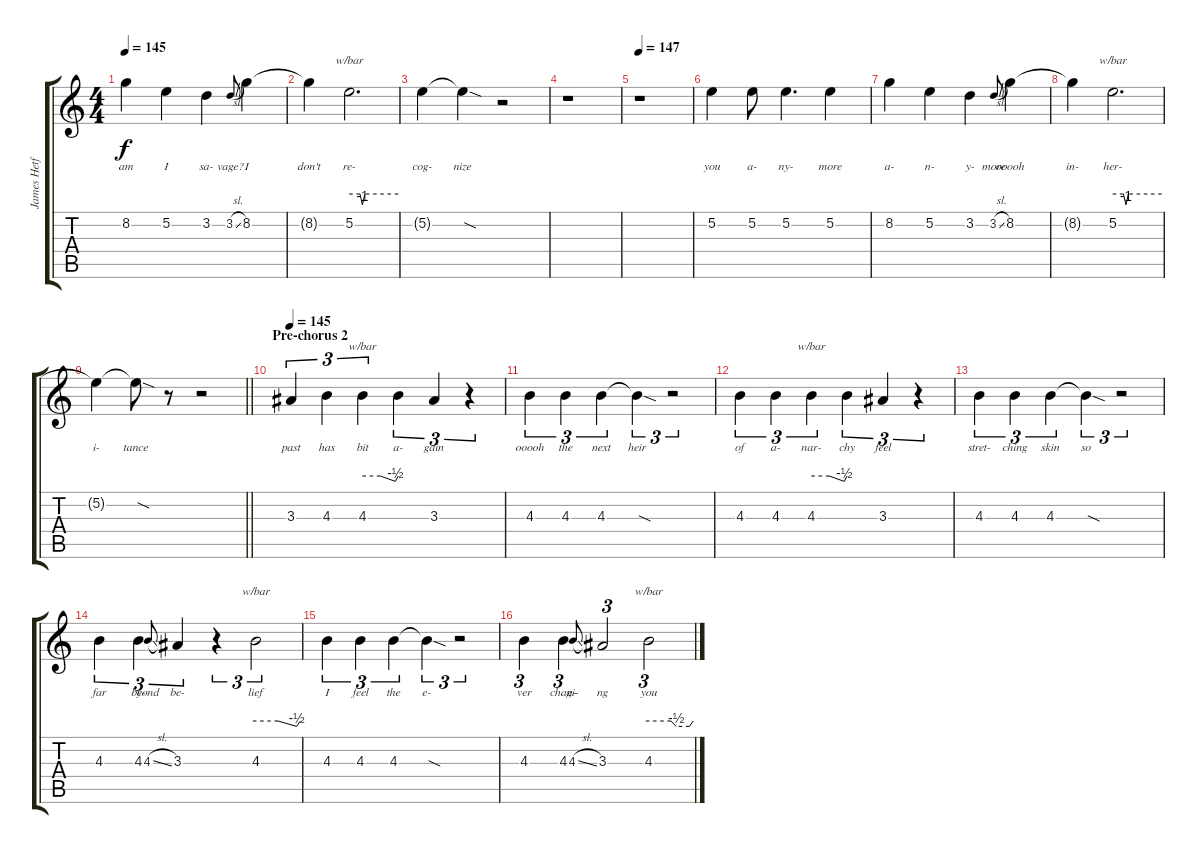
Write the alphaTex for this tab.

\track ("James Hetfield (Vocals)" "James Hetf") {instrument overdrivenguitar}
\staff {score tabs}
\tuning (E4 B3 G3 D3 A2 E2) {hide}
\ts (4 4)
\tempo 145
\clef g2
\ks c
8.2.4{lyrics (0 "am") lyrics (1 "") lyrics (2 "") lyrics (3 "") lyrics (4 "") dy f} 5.2.4{lyrics (0 "I") lyrics (1 "") lyrics (2 "") lyrics (3 "") lyrics (4 "")} 3.2.4{lyrics (0 "sa-") lyrics (1 "") lyrics (2 "") lyrics (3 "") lyrics (4 "")} 3.2{sl}.8{lyrics (0 "vage?") lyrics (1 "") lyrics (2 "") lyrics (3 "") lyrics (4 "") gr onbeat} 8.2.4{lyrics (0 "I") lyrics (1 "") lyrics (2 "") lyrics (3 "") lyrics (4 "")} |
8.2{t}.4{lyrics (0 "don't") lyrics (1 "") lyrics (2 "") lyrics (3 "") lyrics (4 "")} 5.2.2{d tbe (custom default 0 0 13 0 16 -4 19 0 60 0) lyrics (0 "re-") lyrics (1 "") lyrics (2 "") lyrics (3 "") lyrics (4 "")} |
5.2{t}.4{lyrics (0 "cog-") lyrics (1 "") lyrics (2 "") lyrics (3 "") lyrics (4 "")} 5.2{sod t}.4{lyrics (0 "nize") lyrics (1 "") lyrics (2 "") lyrics (3 "") lyrics (4 "")} r.2 |
r.1 |
\tempo 147
r.1 |
5.2.4{lyrics (0 "you") lyrics (1 "") lyrics (2 "") lyrics (3 "") lyrics (4 "")} 5.2.8{lyrics (0 "a-") lyrics (1 "") lyrics (2 "") lyrics (3 "") lyrics (4 "")} 5.2.4{d lyrics (0 "ny-") lyrics (1 "") lyrics (2 "") lyrics (3 "") lyrics (4 "")} 5.2.4{lyrics (0 "more") lyrics (1 "") lyrics (2 "") lyrics (3 "") lyrics (4 "")} |
8.2.4{lyrics (0 "a-") lyrics (1 "") lyrics (2 "") lyrics (3 "") lyrics (4 "")} 5.2.4{lyrics (0 "n-") lyrics (1 "") lyrics (2 "") lyrics (3 "") lyrics (4 "")} 3.2.4{lyrics (0 "y-") lyrics (1 "") lyrics (2 "") lyrics (3 "") lyrics (4 "")} 3.2{sl}.8{lyrics (0 "more") lyrics (1 "") lyrics (2 "") lyrics (3 "") lyrics (4 "") gr onbeat} 8.2.4{lyrics (0 "ooooh") lyrics (1 "") lyrics (2 "") lyrics (3 "") lyrics (4 "")} |
8.2{t}.4{lyrics (0 "in-") lyrics (1 "") lyrics (2 "") lyrics (3 "") lyrics (4 "")} 5.2.2{d tbe (custom default 0 0 13 0 16 -4 19 0 60 0) lyrics (0 "her-") lyrics (1 "") lyrics (2 "") lyrics (3 "") lyrics (4 "")} |
\barLineRight lightlight
5.2{t}.4{lyrics (0 "i-") lyrics (1 "") lyrics (2 "") lyrics (3 "") lyrics (4 "")} 5.2{sod t}.8{lyrics (0 "tance") lyrics (1 "") lyrics (2 "") lyrics (3 "") lyrics (4 "")} r.8 r.2 |
\section ("" "Pre-chorus 2")
\tempo 145
3.3.4{tu (3 2) lyrics (0 "past") lyrics (1 "") lyrics (2 "") lyrics (3 "") lyrics (4 "") volume 14} 4.3.4{tu (3 2) lyrics (0 "has") lyrics (1 "") lyrics (2 "") lyrics (3 "") lyrics (4 "")} 4.3.4{tu (3 2) tbe (custom default 0 0 30 0 55 -2 60 0) lyrics (0 "bit") lyrics (1 "") lyrics (2 "") lyrics (3 "") lyrics (4 "")} 4.3{t}.4{tu (3 2) lyrics (0 "a-") lyrics (1 "") lyrics (2 "") lyrics (3 "") lyrics (4 "")} 3.3.4{tu (3 2) lyrics (0 "gain") lyrics (1 "") lyrics (2 "") lyrics (3 "") lyrics (4 "")} r.4{tu (3 2)} |
4.3.4{tu (3 2) lyrics (0 "ooooh") lyrics (1 "") lyrics (2 "") lyrics (3 "") lyrics (4 "")} 4.3.4{tu (3 2) lyrics (0 "the") lyrics (1 "") lyrics (2 "") lyrics (3 "") lyrics (4 "")} 4.3.4{tu (3 2) lyrics (0 "next") lyrics (1 "") lyrics (2 "") lyrics (3 "") lyrics (4 "")} 4.3{sod t}.4{tu (3 2) lyrics (0 "heir") lyrics (1 "") lyrics (2 "") lyrics (3 "") lyrics (4 "")} r.2{tu (3 2)} |
4.3.4{tu (3 2) lyrics (0 "of") lyrics (1 "") lyrics (2 "") lyrics (3 "") lyrics (4 "")} 4.3.4{tu (3 2) lyrics (0 "a-") lyrics (1 "") lyrics (2 "") lyrics (3 "") lyrics (4 "")} 4.3.4{tu (3 2) tbe (custom default 0 0 30 0 55 -2 60 0) lyrics (0 "nar-") lyrics (1 "") lyrics (2 "") lyrics (3 "") lyrics (4 "")} 4.3{t}.4{tu (3 2) lyrics (0 "chy") lyrics (1 "") lyrics (2 "") lyrics (3 "") lyrics (4 "")} 3.3.4{tu (3 2) lyrics (0 "feel") lyrics (1 "") lyrics (2 "") lyrics (3 "") lyrics (4 "")} r.4{tu (3 2)} |
4.3.4{tu (3 2) lyrics (0 "stret-") lyrics (1 "") lyrics (2 "") lyrics (3 "") lyrics (4 "")} 4.3.4{tu (3 2) lyrics (0 "ching") lyrics (1 "") lyrics (2 "") lyrics (3 "") lyrics (4 "")} 4.3.4{tu (3 2) lyrics (0 "skin") lyrics (1 "") lyrics (2 "") lyrics (3 "") lyrics (4 "")} 4.3{sod t}.4{tu (3 2) lyrics (0 "so") lyrics (1 "") lyrics (2 "") lyrics (3 "") lyrics (4 "")} r.2{tu (3 2)} |
4.3.4{tu (3 2) lyrics (0 "far") lyrics (1 "") lyrics (2 "") lyrics (3 "") lyrics (4 "")} 4.3.4{tu (3 2) lyrics (0 "be-") lyrics (1 "") lyrics (2 "") lyrics (3 "") lyrics (4 "")} 4.3{sl}.8{lyrics (0 "yond") lyrics (1 "") lyrics (2 "") lyrics (3 "") lyrics (4 "") gr onbeat} 3.3.4{tu (3 2) lyrics (0 "be-") lyrics (1 "") lyrics (2 "") lyrics (3 "") lyrics (4 "")} r.4{tu (3 2)} 4.3.2{tu (3 2) tbe (custom default 0 0 30 0 55 -2 60 0) lyrics (0 "lief") lyrics (1 "") lyrics (2 "") lyrics (3 "") lyrics (4 "")} |
4.3.4{tu (3 2) lyrics (0 "I") lyrics (1 "") lyrics (2 "") lyrics (3 "") lyrics (4 "")} 4.3.4{tu (3 2) lyrics (0 "feel") lyrics (1 "") lyrics (2 "") lyrics (3 "") lyrics (4 "")} 4.3.4{tu (3 2) lyrics (0 "the") lyrics (1 "") lyrics (2 "") lyrics (3 "") lyrics (4 "")} 4.3{sod t}.4{tu (3 2) lyrics (0 "e-") lyrics (1 "") lyrics (2 "") lyrics (3 "") lyrics (4 "")} r.2{tu (3 2)} |
4.3.4{tu (3 2) lyrics (0 "ver") lyrics (1 "") lyrics (2 "") lyrics (3 "") lyrics (4 "")} 4.3.4{tu (3 2) lyrics (0 "chan-") lyrics (1 "") lyrics (2 "") lyrics (3 "") lyrics (4 "")} 4.3{sl}.8{lyrics (0 "gi-") lyrics (1 "") lyrics (2 "") lyrics (3 "") lyrics (4 "") gr onbeat} 3.3.2{tu (3 2) lyrics (0 "ng") lyrics (1 "") lyrics (2 "") lyrics (3 "") lyrics (4 "")} 4.3.2{tu (3 2) tbe (custom default 0 0 30 0 37 -2 55 -2 60 0) lyrics (0 "you") lyrics (1 "") lyrics (2 "") lyrics (3 "") lyrics (4 "")}
